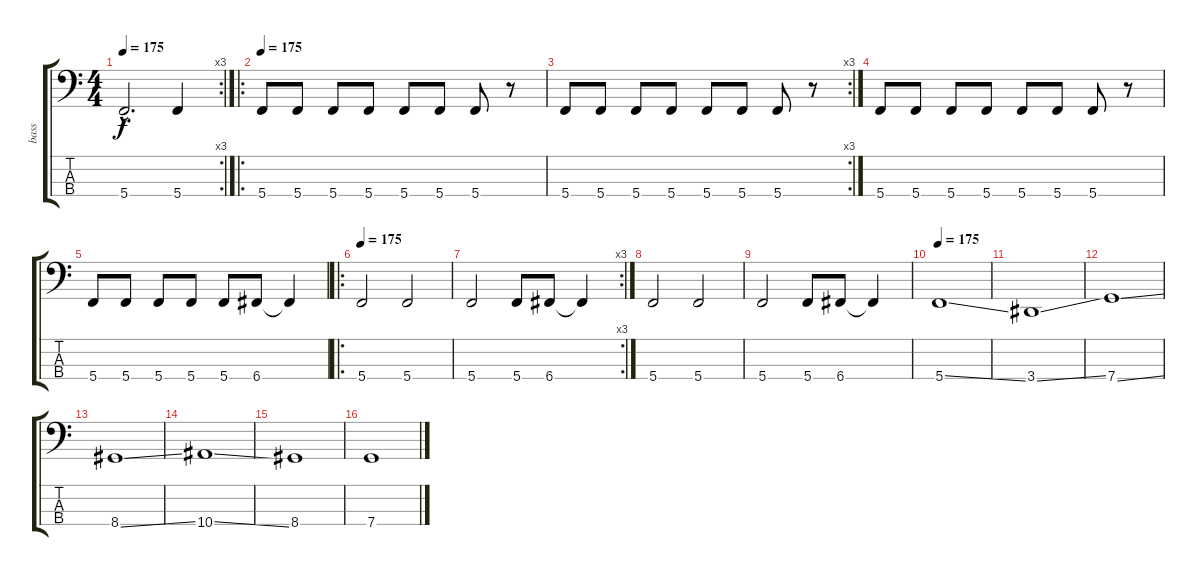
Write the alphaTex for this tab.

\track ("bass" "bass") {instrument electricbasspick}
\staff {score tabs}
\tuning (F2 C2 G1 C1) {hide}
\rc 3
\ts (4 4)
\tempo 175
\clef f4
\ks c
5.4{hac}.2{d dy f} 5.4.4 |
\ro
\tempo 175
5.4.8 5.4.8 5.4.8 5.4.8 5.4.8 5.4.8 5.4.8 r.8 |
\rc 3
5.4.8 5.4.8 5.4.8 5.4.8 5.4.8 5.4.8 5.4.8 r.8 |
5.4.8 5.4.8 5.4.8 5.4.8 5.4.8 5.4.8 5.4.8 r.8 |
5.4.8 5.4.8 5.4.8 5.4.8 5.4.8 6.4.8 6.4{t}.4 |
\ro
\tempo 175
5.4.2 5.4.2 |
\rc 3
5.4.2 5.4.8 6.4.8 6.4{t}.4 |
5.4.2 5.4.2 |
5.4.2 5.4.8 6.4.8 6.4{t}.4 |
\tempo 175
5.4{ss}.1 |
3.4{ss}.1 |
7.4{ss}.1 |
8.4{ss}.1 |
10.4{ss}.1 |
8.4.1 |
7.4{ss}.1
